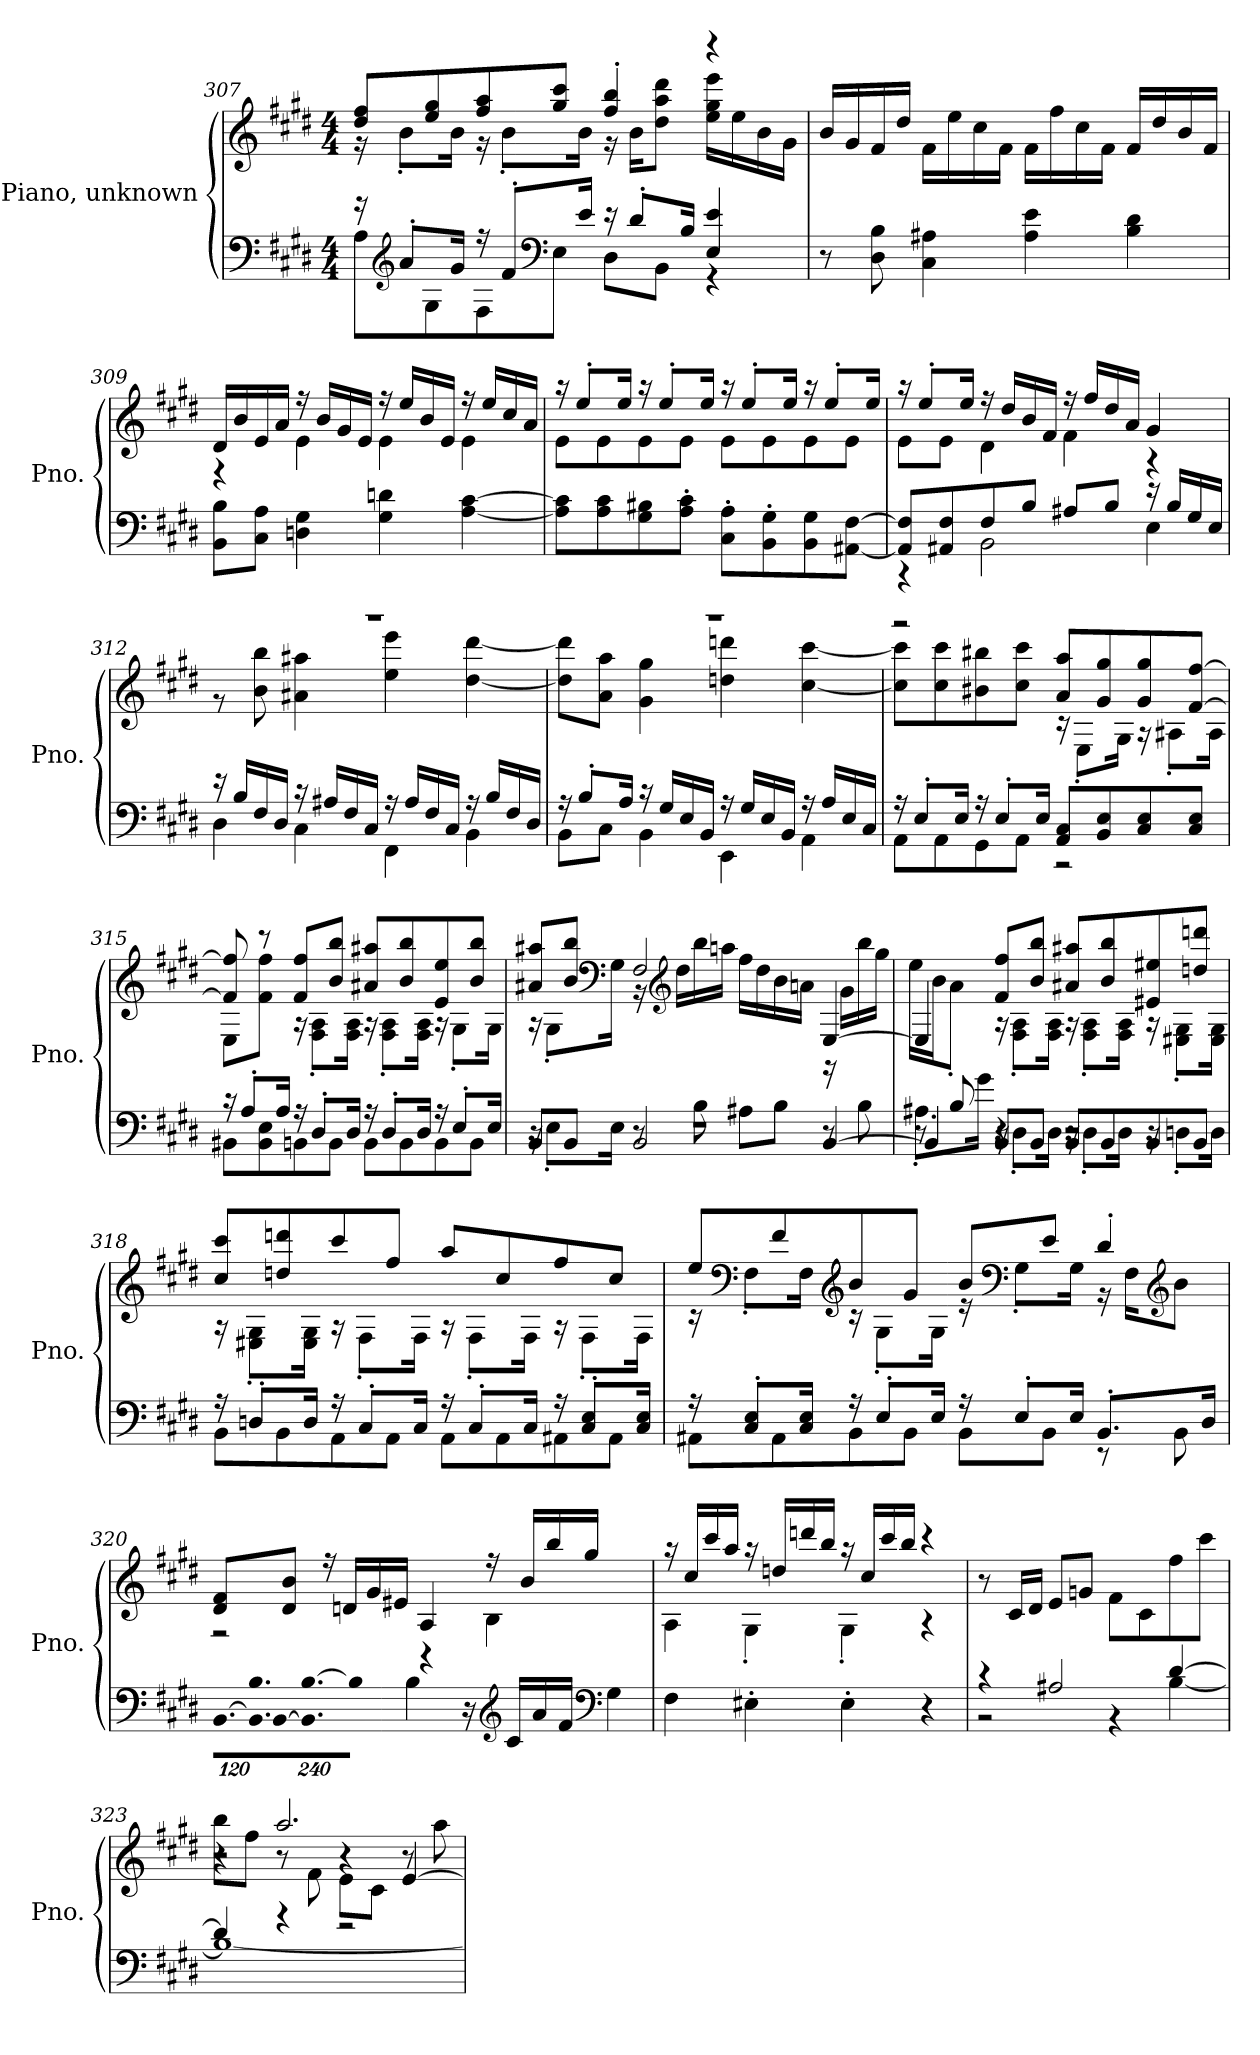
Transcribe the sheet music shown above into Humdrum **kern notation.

**kern	**kern
*part1	*part1
*staff2	*staff1
*I"Piano, unknown	*
*I'Pno.	*
*clefF4	*clefG2
*k[f#c#g#d#]	*k[f#c#g#d#]
*M4/4	*M4/4
=307	=307
*^	*^
16r	8A\L	8dd#/ 8ff#/L	16r
*clefG2	*	*	*
8a'/L	.	.	8b'\L
.	8G#\	8ee/ 8gg#/	.
16g#/Jk	.	.	16b\Jk
16r	8F#\	8ff#/ 8aa/	16r
8f#'/L	.	.	8b'\L
*clefF4	*	*	*
.	8E\J	8gg#/ 8ccc#/J	.
16e/Jk	.	.	16b\Jk
16r	8D#\L	4ff#/' 4bb/'	16r
8d#'/L	.	.	16b\KL
.	8BB\J	.	8dd#\ 8aa\ 8ddd#\J
16B/Jk	.	.	.
4E/ 4e/	4r	4r	16ee\ 16gg#\ 16eee\LL
.	.	.	16ee\
.	.	.	16b\
.	.	.	16g#\JJ
*v	*v	*	*
*	*v	*v
!!LO:LB:g=z
=308	=308
8r	16b/LL
.	16g#/
8D#\ 8B\	16f#/
.	16dd#/JJ
4C#\ 4A#X\	16f#\LL
.	16ee\
.	16cc#\
.	16f#\JJ
4A#\ 4e\	16f#\LL
.	16ff#\
.	16cc#\
.	16f#\JJ
4B\ 4d#\	16f#/LL
.	16dd#/
.	16b/
.	16f#/JJ
=309	=309
*	*^
8BB\ 8B\L	16d#/LL	4r
.	16b/	.
8C#\ 8A\J	16e/	.
.	16a/JJ	.
4Dn\ 4G#\	16r	4e\
.	16b/LL	.
.	16g#/	.
.	16e/JJ	.
4G#\ 4dn\	16r	4e\
.	16ee/LL	.
.	16b/	.
.	16e/JJ	.
[4A\ [4c#\	16r	4e\
.	16ee/LL	.
.	16cc#/	.
.	16a/JJ	.
!!LO:LB:g=z	!!
=310	=310	=310
8A\] 8c#\]L	16r	8e\L
.	8ee'/L	.
8A\ 8c#\	.	8e\
.	16ee/Jk	.
8G#\ 8B#X\	16r	8e\
.	8ee'/L	.
8A\' 8c#\'J	.	8e\J
.	16ee/Jk	.
8C#\' 8A\'L	16r	8e\L
.	8ee'/L	.
8BB\' 8G#\'	.	8e\
.	16ee/Jk	.
8BB\ 8G#\	16r	8e\
.	8ee'/L	.
[8AA#X\ [8F#\J	.	8e\J
.	16ee/Jk	.
=311	=311	=311
*^	*	*
8AA#/] 8F#/]L	4r	16r	8e\L
.	.	8ee'/L	.
8AA#X/ 8F#/	.	.	8e\J
.	.	16ee/Jk	.
8F#/	2BB\	16r	4d#\
.	.	16dd#/LL	.
8B/J	.	16b/	.
.	.	16f#/JJ	.
8A#X/L	.	16r	4f#\
.	.	16ff#/LL	.
8B/J	.	16dd#/	.
.	.	16a/JJ	.
16r	4E\	4g#/	4r
16B/LL	.	.	.
16G#/	.	.	.
16E/JJ	.	.	.
!!LO:PB:g=z	!!
=312	=312	=312	=312
16r	4D#\	1r	8r
16B/LL	.	.	.
16F#/	.	.	8b\ 8bb\
16D#/JJ	.	.	.
16r	4C#\	.	4a#X\ 4aa#X\
16A#X/LL	.	.	.
16F#/	.	.	.
16C#/JJ	.	.	.
16r	4FF#\	.	4ee\ 4eee\
16A#/LL	.	.	.
16F#/	.	.	.
16C#/JJ	.	.	.
16r	4BB\	.	[4dd#\ [4ddd#\
16B/LL	.	.	.
16F#/	.	.	.
16D#/JJ	.	.	.
=313	=313	=313	=313
16r	8BB\L	1r	8dd#\] 8ddd#\]L
8B'/L	.	.	.
.	8C#\J	.	8a\ 8aa\J
16A/Jk	.	.	.
16r	4BB\	.	4g#\ 4gg#\
16G#/LL	.	.	.
16E/	.	.	.
16BB/JJ	.	.	.
16r	4EE\	.	4ddn\ 4dddn\
16G#/LL	.	.	.
16E/	.	.	.
16BB/JJ	.	.	.
16r	4AA\	.	[4cc#\ [4ccc#\
16A/LL	.	.	.
16E/	.	.	.
16C#/JJ	.	.	.
!!LO:LB:g=z	!!
=314	=314	=314	=314
16r	8AA\L	2r	8cc#\] 8ccc#\]L
8E'/L	.	.	.
.	8AA\	.	8cc#\ 8ccc#\
16E/Jk	.	.	.
16r	8GG#\	.	8b#X\ 8bb#X\
8E'/L	.	.	.
.	8AA\J	.	8cc#\ 8ccc#\J
16E/Jk	.	.	.
8AA/ 8C#/L	2r	8a/ 8aa/L	16r
.	.	.	8E'\L
8BB/ 8E/	.	8g#/ 8gg#/	.
.	.	.	16G#\Jk
8C#/ 8E/	.	8g#/ 8gg#/	16r
.	.	.	8A#X'\L
8C#/ 8E/J	.	[8f#/ [8ff#/J	.
.	.	.	16A#\Jk
=315	=315	=315	=315
16r	8BB#X\L	8f#/] 8ff#/]	8E\L
8A'/L	.	.	.
.	8BB#\ 8E\	8r	8f#\ 8ff#\J
16A/Jk	.	.	.
16r	8BBn\	8f#/ 8ff#/L	16r
8D#'/L	.	.	8F#\' 8A\'L
.	8BB\J	8b/ 8bb/J	.
16D#/Jk	.	.	16F#\ 16A\Jk
16r	8BB\L	8a#X/ 8aa#X/L	16r
8D#'/L	.	.	8F#\' 8A\'L
.	8BB\	8b/ 8bb/	.
16D#/Jk	.	.	16F#\ 16A\Jk
16r	8BB\	8e/ 8ee/	16r
8E'/L	.	.	8G#'\L
.	8BB\J	8b/ 8bb/J	.
16E/Jk	.	.	16G#\Jk
!!LO:LB:g=z	!!
=316	=316	=316	=316
*	*^	*	*
1r	16r	8BB/L	8a#X/ 8aa#X/L	16r
.	8E'\L	.	.	8G#'\L
.	.	8BB/J	8b/ 8bb/J	.
*	*	*	*clefF4	*
.	16E\Jk	.	.	16G#\Jk
.	8r	2BB/	2F#/	16r
*	*	*	*clefG2	*
.	.	.	.	16dd#\LL
.	8B\	.	.	16bb\
.	.	.	.	16aan\JJ
.	8A#X\L	.	.	16ff#\LL
.	.	.	.	16dd#\
.	8B\J	.	.	16b\
.	.	.	.	16an\JJ
.	8r	[4BB/	[4E/	16r
.	.	.	.	16g#\LL
.	8B\	.	.	16bb\
.	.	.	.	16gg#\JJ
=317	=317	=317	=317	=317
8r	8.A#X'\L	4BB/]	4E/]	16ee\LL
.	.	.	.	16b\J
8B/	.	.	.	8a'\J
.	16g#\Jk	.	.	.
4r	16r	8BB/L	8f#/ 8ff#/L	16r
.	8D#'\L	.	.	8F#\' 8A\'L
.	.	8BB/J	8b/ 8bb/J	.
.	16D#\Jk	.	.	16F#\ 16A\Jk
2r	16r	8BB/L	8a#X/ 8aa#X/L	16r
.	8D#'\L	.	.	8F#\' 8A\'L
.	.	8BB/	8b/ 8bb/	.
.	16D#\Jk	.	.	16F#\ 16A\Jk
.	16r	8BB/	8e#X/ 8ee#X/	16r
.	8Dn'\L	.	.	8E#X\' 8G#\'L
.	.	8BB/J	8ddn/ 8dddn/J	.
.	16D\Jk	.	.	16E#\ 16G#\Jk
*	*v	*v	*	*
!!LO:LB:g=z	!!
=318	=318	=318	=318
16r	8BB\L	8cc#/ 8ccc#/L	16r
8Dn'/L	.	.	8E#X\' 8G#\'L
.	8BB\	8ddn/ 8dddn/	.
16D/Jk	.	.	16E#\ 16G#\Jk
16r	8AA\	8ccc#/	16r
8C#'/L	.	.	8F#'\L
.	8AA\J	8ff#/J	.
16C#/Jk	.	.	16F#\Jk
16r	8AA\L	8aa/L	16r
8C#'/L	.	.	8F#'\L
.	8AA\	8cc#/	.
16C#/Jk	.	.	16F#\Jk
16r	8AA#X\	8ff#/	16r
8C#/' 8E/'L	.	.	8F#'\L
.	8AA#\J	8cc#/J	.
16C#/ 16E/Jk	.	.	16F#\Jk
=319	=319	=319	=319
16r	8AA#X\L	8ee/L	16r
*	*	*clefF4	*
8C#/' 8E/'L	.	.	8F#'\L
.	8AA#\	8f#/	.
16C#/ 16E/Jk	.	.	16F#\Jk
*	*	*clefG2	*
16r	8BB\	8b/	16r
8E'/L	.	.	8G#'\L
.	8BB\J	8g#/J	.
16E/Jk	.	.	16G#\Jk
16r	8BB\L	8b/L	16r
*	*	*clefF4	*
8E'/L	.	.	8G#'\L
.	8BB\J	8e/J	.
16E/Jk	.	.	16G#\Jk
8.BB'/L	8r	4d#'/	16r
.	.	.	16F#\KL
*	*	*clefG2	*
.	8BB\	.	8b\J
16D#/Jk	.	.	.
*v	*v	*	*
!!LO:LB:g=z	!!
=320	=320	=320
*Xbrackettup	*	*
!LO:N:vis=32.	!	!
[1920%103BB\LLL	8d#/ 8f#/L	2r
!LO:N:vis=32.	!	!
1920%103BB\] 1920%103B\J	.	.
!LO:N:vis=16	!	!
[1920%137BB\	.	.
.	8d#/ 8b/J	.
!LO:N:vis=32.	!	!
1920%103BB\] [1920%103B\L	.	.
!LO:N:vis=64	!	!
960%17B\JJJk]	.	.
4B\	16r	.
.	16dn/LL	.
.	16g#/	.
.	16e#X/JJ	.
16r	4A/	4r
*clefG2	*	*
16c#/LL	.	.
16a/	.	.
16f#/JJ	.	.
*clefF4	*	*
4G#\	16r	4B\
.	16b/LL	.
.	16bb/	.
.	16gg#/JJ	.
=321	=321	=321
4F#\	16r	4A\
.	16cc#/LL	.
.	16ccc#/	.
.	16aa/JJ	.
4E#X'\	16r	4G#'\
.	16ddn/LL	.
.	16dddn/	.
.	16bb/JJ	.
4E#'\	16r	4G#'\
.	16cc#/LL	.
.	16ccc#/	.
.	16bb/JJ	.
4r	4r	4r
*	*v	*v
!!LO:LB:g=z
=322	=322
*^	*
4r	2r	8r
.	.	16c#/LL
.	.	16d#/JJ
2A#X/	.	8e/L
.	.	8gn/J
.	4r	8f#\L
.	.	8c#\
[4d#/	[4B\	8ff#\
.	.	8ccc#\J
=323	=323	=323
*	*	*^
*	*	*	*^
4d#/]	1B_	4r	8bb\L	2r
.	.	.	8ff#\J	.
4r	.	2.aa/	8r	.
.	.	.	8f#\	.
2r	.	.	8e\L	4r
.	.	.	8c#\J	.
.	.	.	8r	[4e/
.	.	.	8aa\	.
*v	*v	*	*	*
*	*v	*v	*v
=	=
*-	*-
